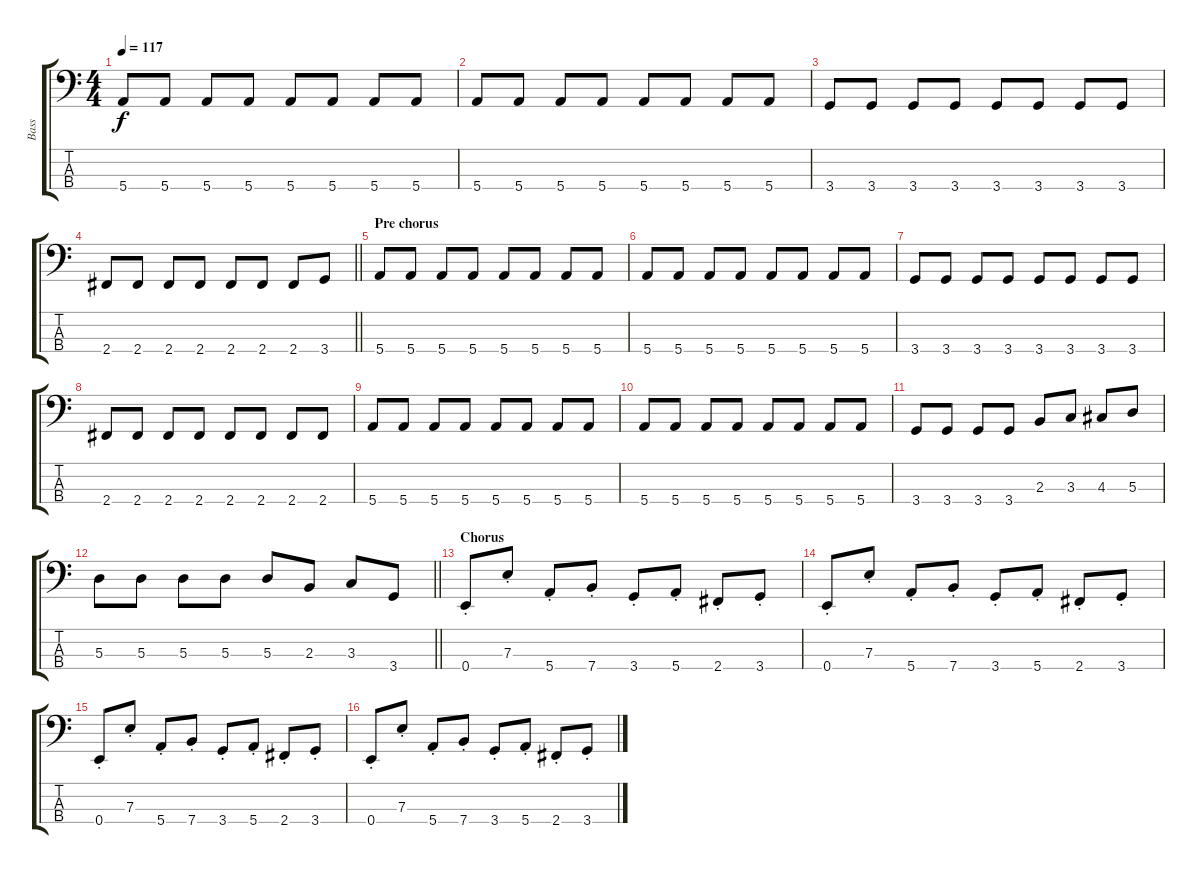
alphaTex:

\track ("Bass" "Bass") {instrument electricbasspick}
\staff {score tabs}
\tuning (G2 D2 A1 E1) {hide}
\ts (4 4)
\tempo 117
\clef f4
\ks c
5.4.8{dy f} 5.4.8 5.4.8 5.4.8 5.4.8 5.4.8 5.4.8 5.4.8 |
5.4.8 5.4.8 5.4.8 5.4.8 5.4.8 5.4.8 5.4.8 5.4.8 |
3.4.8 3.4.8 3.4.8 3.4.8 3.4.8 3.4.8 3.4.8 3.4.8 |
\barLineRight lightlight
2.4.8 2.4.8 2.4.8 2.4.8 2.4.8 2.4.8 2.4.8 3.4.8 |
\section ("" "Pre chorus")
5.4.8 5.4.8 5.4.8 5.4.8 5.4.8 5.4.8 5.4.8 5.4.8 |
5.4.8 5.4.8 5.4.8 5.4.8 5.4.8 5.4.8 5.4.8 5.4.8 |
3.4.8 3.4.8 3.4.8 3.4.8 3.4.8 3.4.8 3.4.8 3.4.8 |
2.4.8 2.4.8 2.4.8 2.4.8 2.4.8 2.4.8 2.4.8 2.4.8 |
5.4.8 5.4.8 5.4.8 5.4.8 5.4.8 5.4.8 5.4.8 5.4.8 |
5.4.8 5.4.8 5.4.8 5.4.8 5.4.8 5.4.8 5.4.8 5.4.8 |
3.4.8 3.4.8 3.4.8 3.4.8 2.3.8 3.3.8 4.3.8 5.3.8 |
\barLineRight lightlight
5.3.8 5.3.8 5.3.8 5.3.8 5.3.8 2.3.8 3.3.8 3.4.8 |
\section ("" "Chorus")
0.4{st}.8 7.3{st}.8 5.4{st}.8 7.4{st}.8 3.4{st}.8 5.4{st}.8 2.4{st}.8 3.4{st}.8 |
0.4{st}.8 7.3{st}.8 5.4{st}.8 7.4{st}.8 3.4{st}.8 5.4{st}.8 2.4{st}.8 3.4{st}.8 |
0.4{st}.8 7.3{st}.8 5.4{st}.8 7.4{st}.8 3.4{st}.8 5.4{st}.8 2.4{st}.8 3.4{st}.8 |
0.4{st}.8 7.3{st}.8 5.4{st}.8 7.4{st}.8 3.4{st}.8 5.4{st}.8 2.4{st}.8 3.4{st}.8
